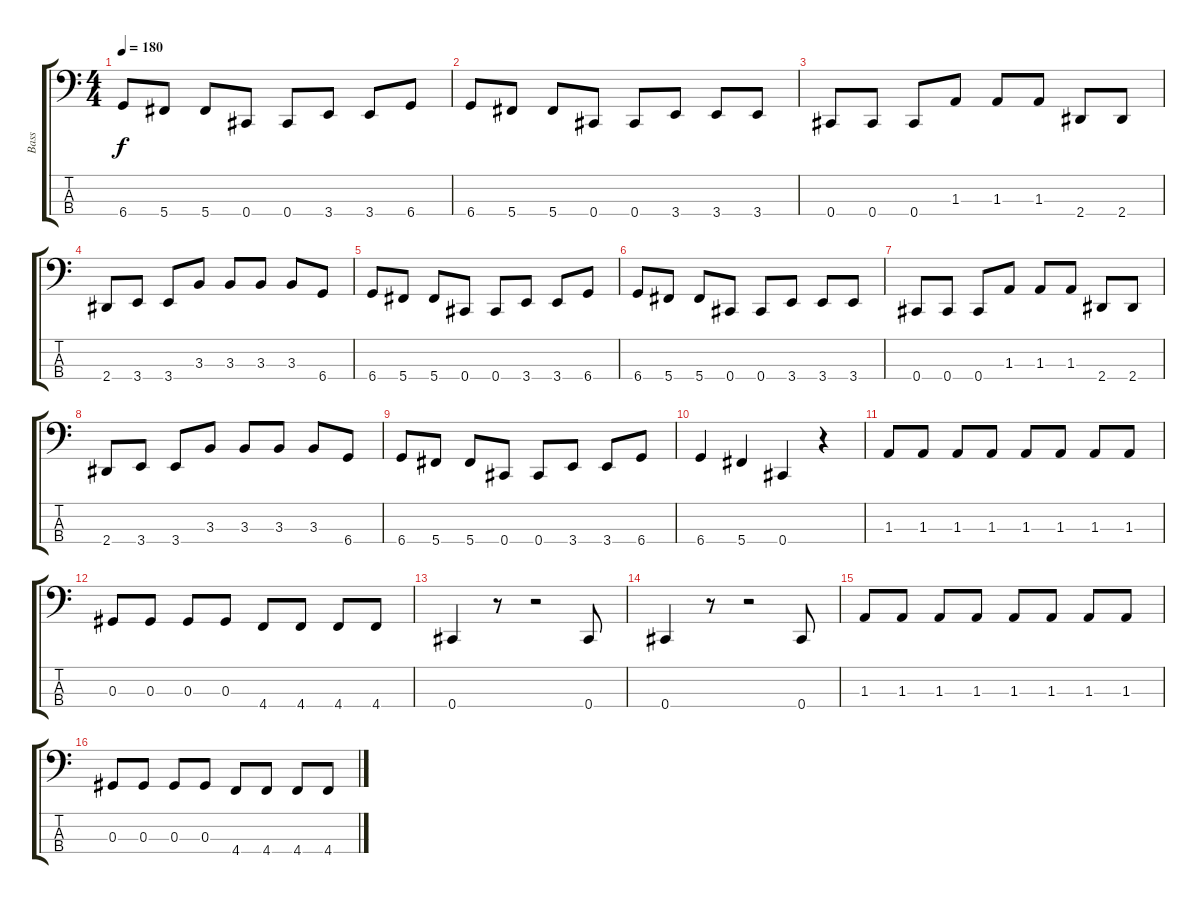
\track ("Bass" "Bass") {instrument electricbassfinger}
\staff {score tabs}
\tuning (Gb2 Db2 Ab1 Db1) {hide}
\ts (4 4)
\tempo 180
\clef f4
\ks c
6.4.8{dy f} 5.4.8 5.4.8 0.4.8 0.4.8 3.4.8 3.4.8 6.4.8 |
6.4.8 5.4.8 5.4.8 0.4.8 0.4.8 3.4.8 3.4.8 3.4.8 |
0.4.8 0.4.8 0.4.8 1.3.8 1.3.8 1.3.8 2.4.8 2.4.8 |
2.4.8 3.4.8 3.4.8 3.3.8 3.3.8 3.3.8 3.3.8 6.4.8 |
6.4.8 5.4.8 5.4.8 0.4.8 0.4.8 3.4.8 3.4.8 6.4.8 |
6.4.8 5.4.8 5.4.8 0.4.8 0.4.8 3.4.8 3.4.8 3.4.8 |
0.4.8 0.4.8 0.4.8 1.3.8 1.3.8 1.3.8 2.4.8 2.4.8 |
2.4.8 3.4.8 3.4.8 3.3.8 3.3.8 3.3.8 3.3.8 6.4.8 |
6.4.8 5.4.8 5.4.8 0.4.8 0.4.8 3.4.8 3.4.8 6.4.8 |
6.4.4 5.4.4 0.4.4 r.4 |
1.3.8 1.3.8 1.3.8 1.3.8 1.3.8 1.3.8 1.3.8 1.3.8 |
0.3.8 0.3.8 0.3.8 0.3.8 4.4.8 4.4.8 4.4.8 4.4.8 |
0.4.4 r.8 r.2 0.4.8 |
0.4.4 r.8 r.2 0.4.8 |
1.3.8 1.3.8 1.3.8 1.3.8 1.3.8 1.3.8 1.3.8 1.3.8 |
0.3.8 0.3.8 0.3.8 0.3.8 4.4.8 4.4.8 4.4.8 4.4.8
